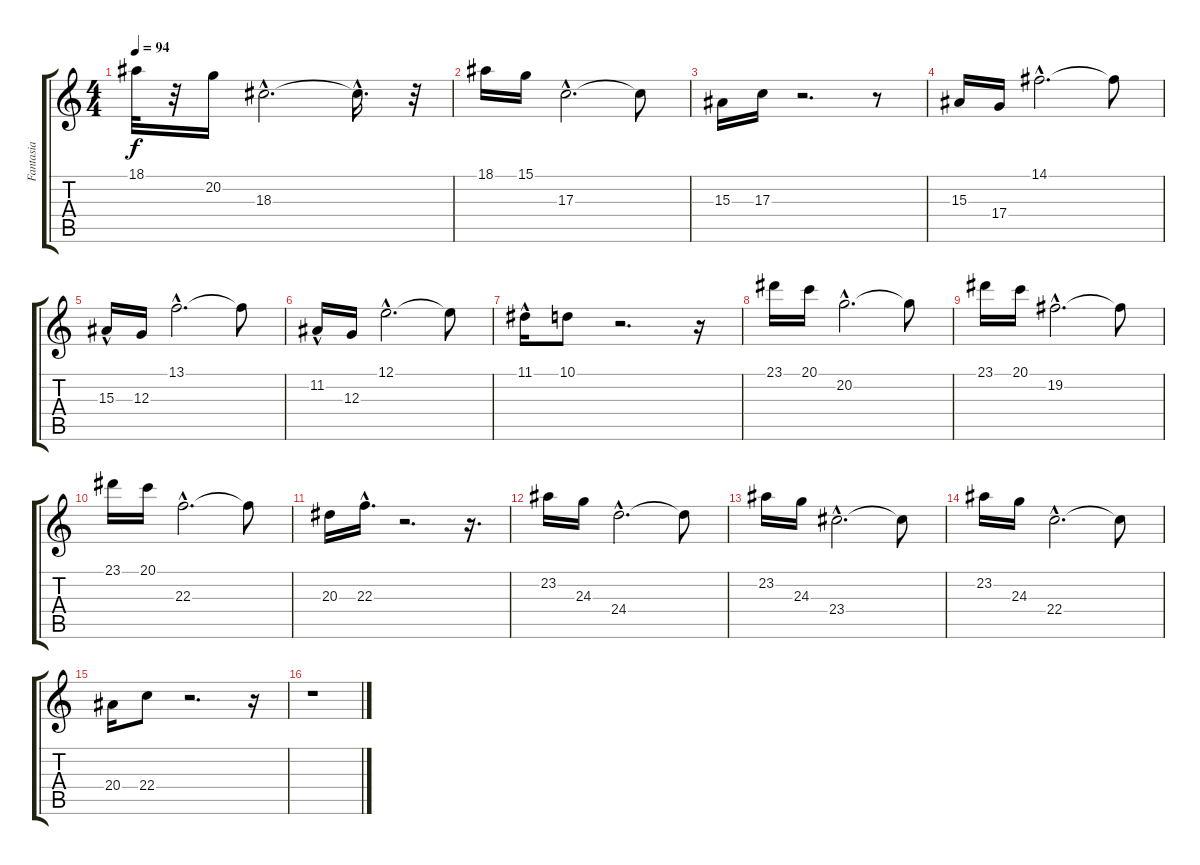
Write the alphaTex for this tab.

\track ("Fantasia" "Fantasia") {instrument clarinet}
\staff {score tabs}
\tuning (E4 B3 G3 D3 A2 E2) {hide}
\ts (4 4)
\tempo 94
\clef g2
\ks c
18.1.32{dy f} r.32 20.2.16 18.3{hac}.2{d} 18.3{hac t}.16{d} r.32 |
18.1.16{balance 10} 15.1.16 17.3{hac}.2{d} 17.3{t}.8 |
15.3.16 17.3.16 r.2{d} r.8 |
15.3.16 17.4.16 14.1{hac}.2{d} 14.1{t}.8 |
15.3{hac}.16 12.3.16 13.1{hac}.2{d} 13.1{t}.8 |
11.2{hac}.16 12.3.16 12.1{hac}.2{d} 12.1{t}.8 |
11.1{hac}.16 10.1.8 r.2{d} r.16 |
23.1.16 20.1.16 20.2{hac}.2{d} 20.2{t}.8 |
23.1.16 20.1.16 19.2{hac}.2{d} 19.2{t}.8 |
23.1.16 20.1.16 22.3{hac}.2{d} 22.3{t}.8 |
20.3.16 22.3{hac}.16{d} r.2{d} r.16{d} |
23.2.16 24.3.16 24.4{hac}.2{d} 24.4{t}.8 |
23.2.16 24.3.16 23.4{hac}.2{d} 23.4{t}.8 |
23.2.16 24.3.16 22.4{hac}.2{d} 22.4{t}.8 |
20.4.16 22.4.8 r.2{d} r.16 |
r.1
